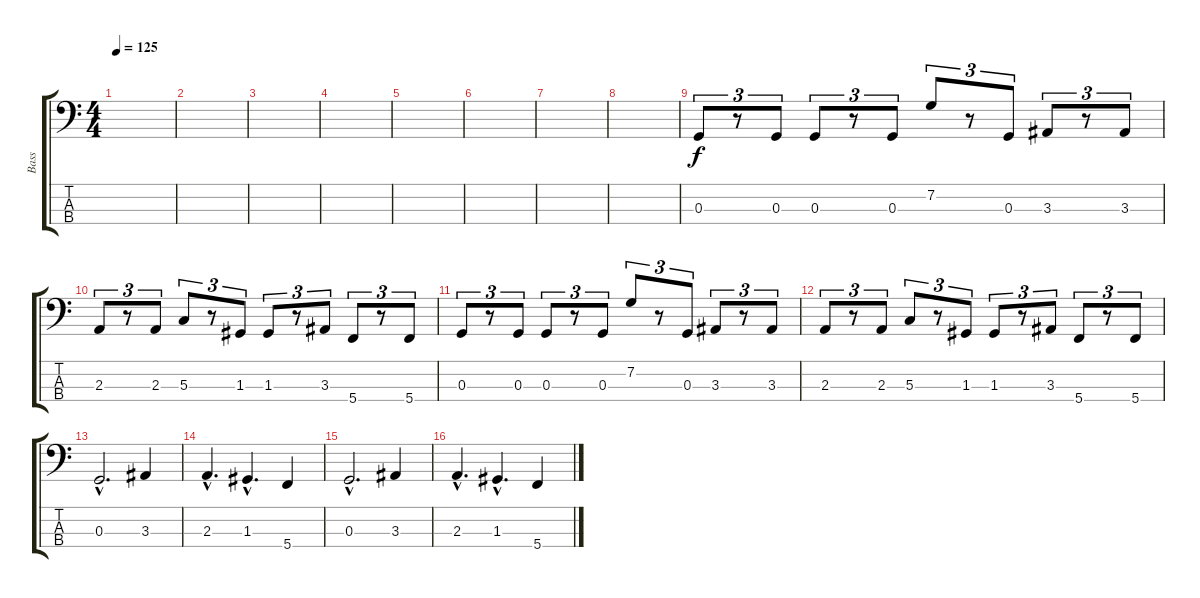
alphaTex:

\track ("Bass" "Bass") {instrument electricbasspick}
\staff {score tabs}
\tuning (F2 C2 G1 C1) {hide}
\ts (4 4)
\tempo 125
\clef f4
\ks c
|
|
|
|
|
|
|
|
0.3.8{tu (3 2)} r.8{tu (3 2)} 0.3.8{tu (3 2)} 0.3.8{tu (3 2)} r.8{tu (3 2)} 0.3.8{tu (3 2)} 7.2.8{tu (3 2)} r.8{tu (3 2)} 0.3.8{tu (3 2)} 3.3.8{tu (3 2)} r.8{tu (3 2)} 3.3.8{tu (3 2)} |
2.3.8{tu (3 2)} r.8{tu (3 2)} 2.3.8{tu (3 2)} 5.3.8{tu (3 2)} r.8{tu (3 2)} 1.3.8{tu (3 2)} 1.3.8{tu (3 2)} r.8{tu (3 2)} 3.3.8{tu (3 2)} 5.4.8{tu (3 2)} r.8{tu (3 2)} 5.4.8{tu (3 2)} |
0.3.8{tu (3 2)} r.8{tu (3 2)} 0.3.8{tu (3 2)} 0.3.8{tu (3 2)} r.8{tu (3 2)} 0.3.8{tu (3 2)} 7.2.8{tu (3 2)} r.8{tu (3 2)} 0.3.8{tu (3 2)} 3.3.8{tu (3 2)} r.8{tu (3 2)} 3.3.8{tu (3 2)} |
2.3.8{tu (3 2)} r.8{tu (3 2)} 2.3.8{tu (3 2)} 5.3.8{tu (3 2)} r.8{tu (3 2)} 1.3.8{tu (3 2)} 1.3.8{tu (3 2)} r.8{tu (3 2)} 3.3.8{tu (3 2)} 5.4.8{tu (3 2)} r.8{tu (3 2)} 5.4.8{tu (3 2)} |
0.3{hac}.2{d} 3.3.4 |
2.3{hac}.4{d} 1.3{hac}.4{d} 5.4.4 |
0.3{hac}.2{d} 3.3.4 |
2.3{hac}.4{d} 1.3{hac}.4{d} 5.4.4
